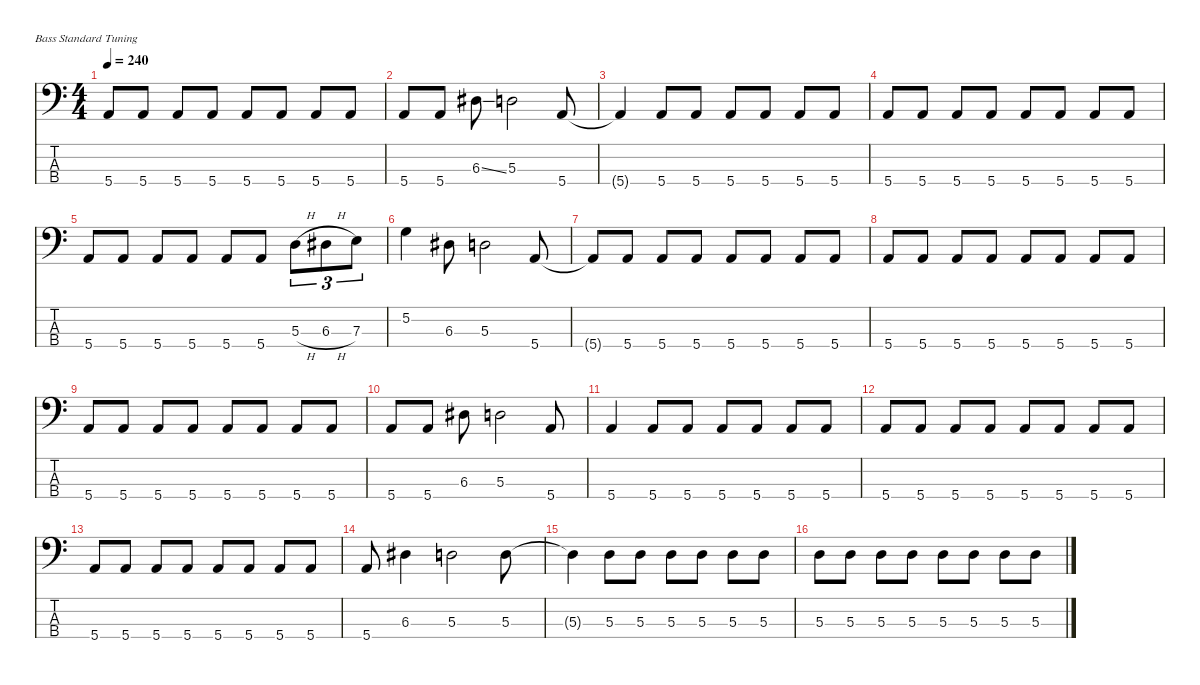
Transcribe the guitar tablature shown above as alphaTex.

\defaultSystemsLayout 4
\hideDynamics
\bracketExtendMode nobrackets
\singleTrackTrackNamePolicy hidden
\multiTrackTrackNamePolicy hidden
\otherSystemsTrackNameOrientation horizontal
\track ("Bass" "el.bs.") {instrument electricbassfinger}
\staff {score tabs}
\tuning (G2 D2 A1 E1)
\ts (4 4)
\tempo 240
\clef f4
\ks c
5.4.8{dy f} 5.4.8 5.4.8 5.4.8 5.4.8 5.4.8 5.4.8 5.4.8 |
5.4.8 5.4.8 6.3{ss acc #}.8 5.3.2 5.4.8 |
5.4{t}.4 5.4.8 5.4.8 5.4.8 5.4.8 5.4.8 5.4.8 |
5.4.8 5.4.8 5.4.8 5.4.8 5.4.8 5.4.8 5.4.8 5.4.8 |
5.4.8 5.4.8 5.4.8 5.4.8 5.4.8 5.4.8 5.3{h}.8{tu (3 2)} 6.3{h acc #}.8{tu (3 2)} 7.3.8{tu (3 2)} |
5.2.4 6.3{acc #}.8 5.3.2 5.4.8 |
5.4{t}.8 5.4.8 5.4.8 5.4.8 5.4.8 5.4.8 5.4.8 5.4.8 |
5.4.8 5.4.8 5.4.8 5.4.8 5.4.8 5.4.8 5.4.8 5.4.8 |
5.4.8 5.4.8 5.4.8 5.4.8 5.4.8 5.4.8 5.4.8 5.4.8 |
5.4.8 5.4.8 6.3{acc #}.8 5.3.2 5.4.8 |
5.4.4 5.4.8 5.4.8 5.4.8 5.4.8 5.4.8 5.4.8 |
5.4.8 5.4.8 5.4.8 5.4.8 5.4.8 5.4.8 5.4.8 5.4.8 |
5.4.8 5.4.8 5.4.8 5.4.8 5.4.8 5.4.8 5.4.8 5.4.8 |
5.4.8 6.3{acc #}.4 5.3.2 5.3.8 |
5.3{t}.4 5.3.8 5.3.8 5.3.8 5.3.8 5.3.8 5.3.8 |
5.3.8 5.3.8 5.3.8 5.3.8 5.3.8 5.3.8 5.3.8 5.3.8
